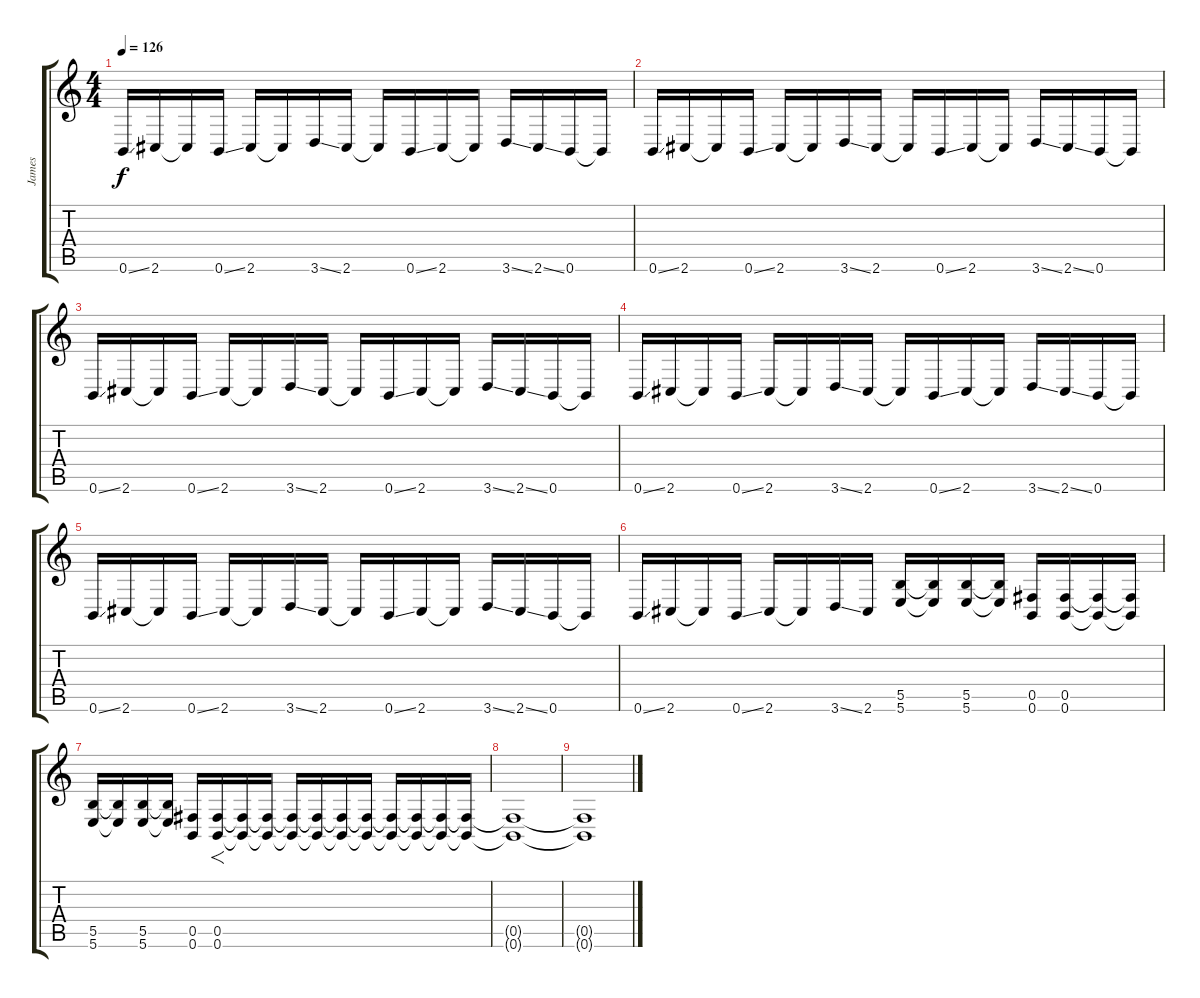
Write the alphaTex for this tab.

\track ("James" "James") {instrument distortionguitar}
\staff {score tabs}
\tuning (C4 Ab3 E3 B2 Gb2 B1) {hide}
\ts (4 4)
\tempo 126
\clef g2
\ks c
0.6{ss}.16{dy f} 2.6.16 2.6{t}.16 0.6{ss}.16 2.6.16 2.6{t}.16 3.6{ss}.16 2.6.16 2.6{t}.16 0.6{ss}.16 2.6.16 2.6{t}.16 3.6{ss}.16 2.6{ss}.16 0.6.16 0.6{t}.16 |
0.6{ss}.16 2.6.16 2.6{t}.16 0.6{ss}.16 2.6.16 2.6{t}.16 3.6{ss}.16 2.6.16 2.6{t}.16 0.6{ss}.16 2.6.16 2.6{t}.16 3.6{ss}.16 2.6{ss}.16 0.6.16 0.6{t}.16 |
0.6{ss}.16 2.6.16 2.6{t}.16 0.6{ss}.16 2.6.16 2.6{t}.16 3.6{ss}.16 2.6.16 2.6{t}.16 0.6{ss}.16 2.6.16 2.6{t}.16 3.6{ss}.16 2.6{ss}.16 0.6.16 0.6{t}.16 |
0.6{ss}.16 2.6.16 2.6{t}.16 0.6{ss}.16 2.6.16 2.6{t}.16 3.6{ss}.16 2.6.16 2.6{t}.16 0.6{ss}.16 2.6.16 2.6{t}.16 3.6{ss}.16 2.6{ss}.16 0.6.16 0.6{t}.16 |
0.6{ss}.16 2.6.16 2.6{t}.16 0.6{ss}.16 2.6.16 2.6{t}.16 3.6{ss}.16 2.6.16 2.6{t}.16 0.6{ss}.16 2.6.16 2.6{t}.16 3.6{ss}.16 2.6{ss}.16 0.6.16 0.6{t}.16 |
0.6{ss}.16 2.6.16 2.6{t}.16 0.6{ss}.16 2.6.16 2.6{t}.16 3.6{ss}.16 2.6.16 (5.5 5.6).16 (5.5{t} 5.6{t}).16 (5.5 5.6).16 (5.5{t} 5.6{t}).16 (0.5 0.6).16 (0.5 0.6).16 (0.5{t} 0.6{t}).16 (0.5{t} 0.6{t}).16 |
(5.5 5.6).16 (5.5{t} 5.6{t}).16 (5.5 5.6).16 (5.5{t} 5.6{t}).16 (0.5 0.6).16 (0.5 0.6).16{f} (0.5{t} 0.6{t}).16 (0.5{t} 0.6{t}).16 (0.5{t} 0.6{t}).16 (0.5{t} 0.6{t}).16 (0.5{t} 0.6{t}).16 (0.5{t} 0.6{t}).16 (0.5{t} 0.6{t}).16 (0.5{t} 0.6{t}).16 (0.5{t} 0.6{t}).16 (0.5{t} 0.6{t}).16 |
(0.5{t} 0.6{t}).1 |
(0.5{t} 0.6{t}).1
